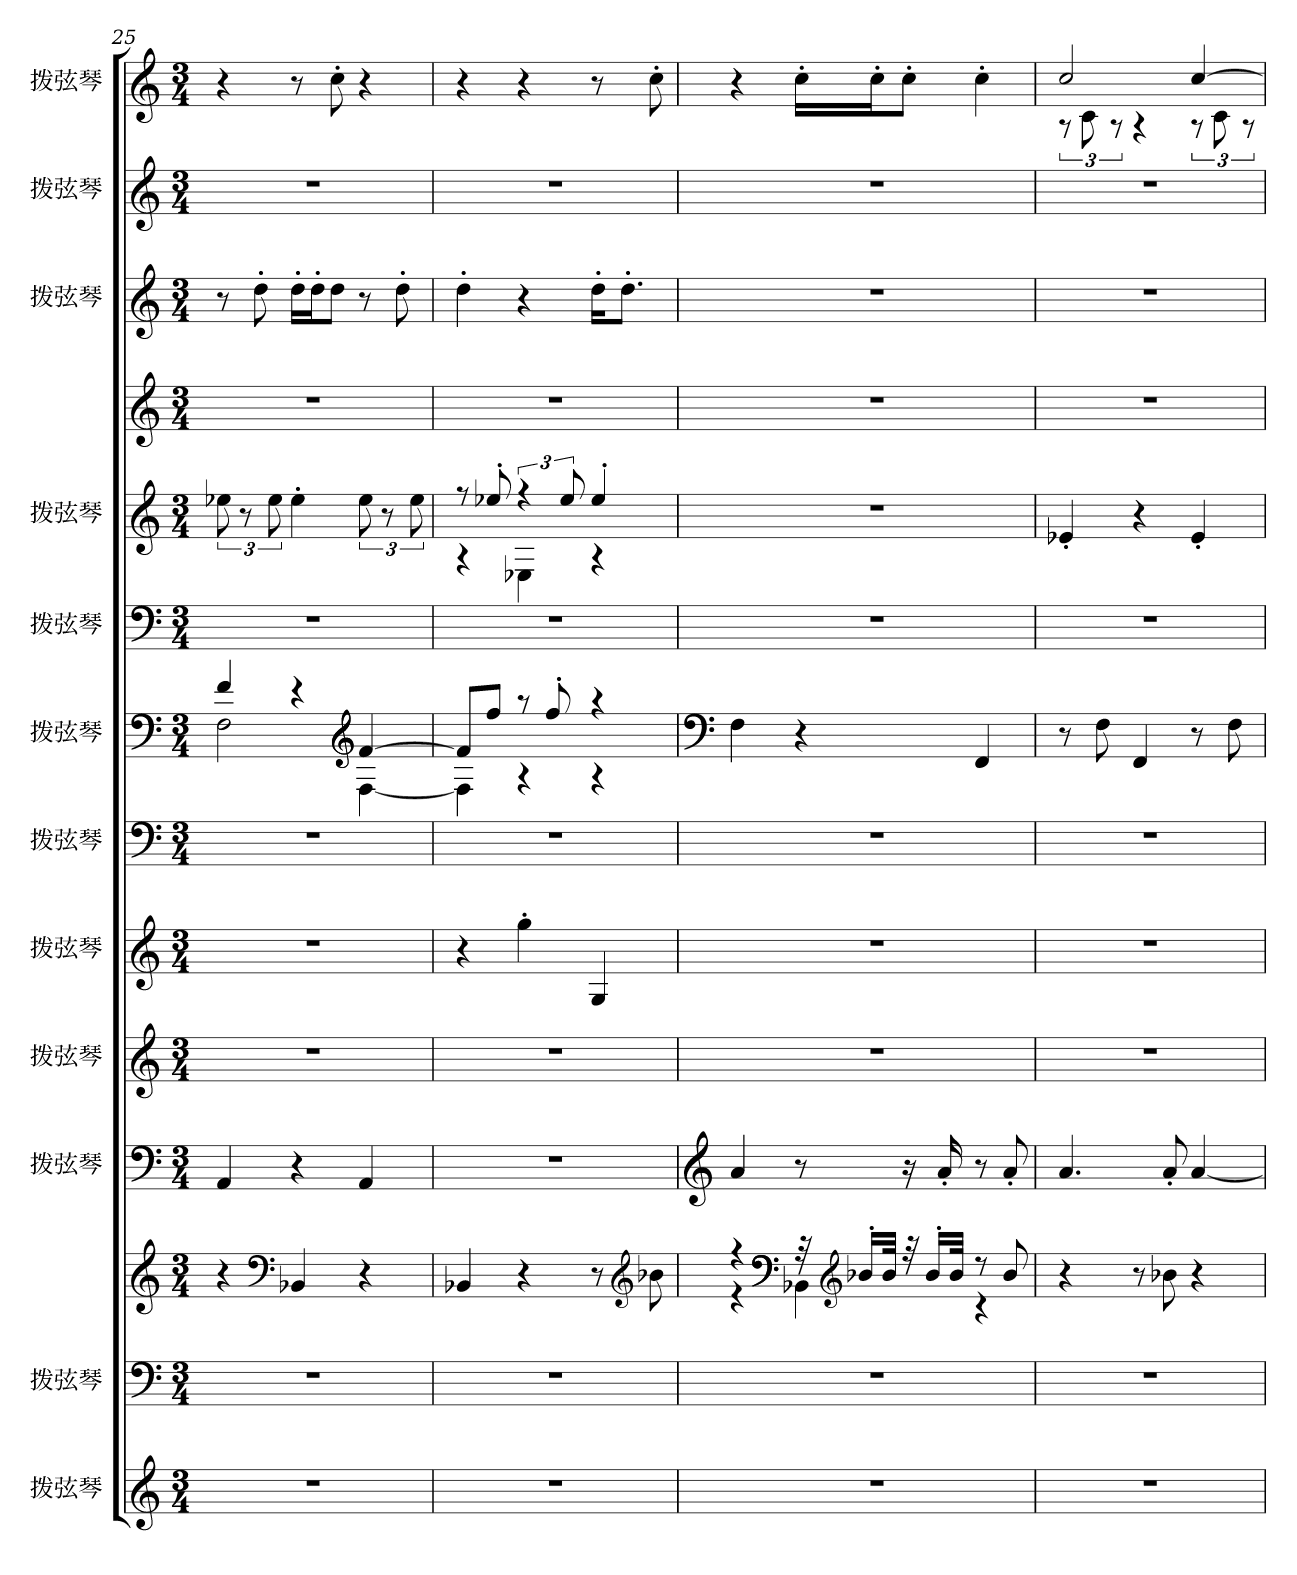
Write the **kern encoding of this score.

**kern	**kern	**kern	**kern	**kern	**kern	**kern	**kern	**kern	**kern	**kern	**kern	**kern	**kern
*part12	*part11	*part11	*part10	*part9	*part8	*part7	*part6	*part5	*part4	*part4	*part3	*part2	*part1
*staff14	*staff13	*staff12	*staff11	*staff10	*staff9	*staff8	*staff7	*staff6	*staff5	*staff4	*staff3	*staff2	*staff1
*I"拨弦琴	*I"拨弦琴	*	*I"拨弦琴	*I"拨弦琴	*I"拨弦琴	*I"拨弦琴	*I"拨弦琴	*I"拨弦琴	*I"拨弦琴	*	*I"拨弦琴	*I"拨弦琴	*I"拨弦琴
*clefG2	*clefF4	*clefG2	*clefF4	*clefG2	*clefG2	*clefF4	*clefF4	*clefF4	*clefG2	*clefG2	*clefG2	*clefG2	*clefG2
*k[]	*k[]	*k[]	*k[]	*k[]	*k[]	*k[]	*k[]	*k[]	*k[]	*k[]	*k[]	*k[]	*k[]
*M3/4	*M3/4	*M3/4	*M3/4	*M3/4	*M3/4	*M3/4	*M3/4	*M3/4	*M3/4	*M3/4	*M3/4	*M3/4	*M3/4
=25	=25	=25	=25	=25	=25	=25	=25	=25	=25	=25	=25	=25	=25
*	*	*	*	*	*	*	*^	*	*	*	*	*	*
2.r	2.r	4r	4AA/	2.r	2.r	2.r	4f/	2F\	2.r	12ee-X\	2.r	8r	2.r	4r
.	.	.	.	.	.	.	.	.	.	12r	.	.	.	.
.	.	.	.	.	.	.	.	.	.	.	.	8dd'\	.	.
.	.	.	.	.	.	.	.	.	.	12ee-\	.	.	.	.
*	*	*clefF4	*	*	*	*	*	*	*	*	*	*	*	*
.	.	4BB-X/	4r	.	.	.	4r	.	.	4ee-'\	.	16dd'\LL	.	8r
.	.	.	.	.	.	.	.	.	.	.	.	16dd'\J	.	.
.	.	.	.	.	.	.	.	.	.	.	.	8dd\J	.	8cc'\
*	*	*	*	*	*	*	*clefG2	*	*	*	*	*	*	*
.	.	4r	4AA/	.	.	.	[4f/	[4F\	.	12ee-\	.	8r	.	4r
.	.	.	.	.	.	.	.	.	.	12r	.	.	.	.
.	.	.	.	.	.	.	.	.	.	.	.	8dd'\	.	.
.	.	.	.	.	.	.	.	.	.	12ee-\	.	.	.	.
!!LO:PB:g=z
=26	=26	=26	=26	=26	=26	=26	=26	=26	=26	=26	=26	=26	=26	=26
*	*	*	*	*	*	*	*	*	*	*^	*	*	*	*
2.r	2.r	4BB-X/	2.r	2.r	4r	2.r	8f/L]	4F\]	2.r	8r	4r	2.r	4dd'\	2.r	4r
.	.	.	.	.	.	.	8ff/J	.	.	8ee-X'/	.	.	.	.	.
.	.	4r	.	.	4gg'\	.	8r	4r	.	6r	4E-X\	.	4r	.	4r
.	.	.	.	.	.	.	8ff'/	.	.	.	.	.	.	.	.
.	.	.	.	.	.	.	.	.	.	12ee-/	.	.	.	.	.
.	.	8r	.	.	4G/	.	4r	4r	.	4ee-'/	4r	.	16dd'\KL	.	8r
.	.	.	.	.	.	.	.	.	.	.	.	.	8.dd'\J	.	.
*	*	*clefG2	*	*	*	*	*	*	*	*	*	*	*	*	*
.	.	8b-X\	.	.	.	.	.	.	.	.	.	.	.	.	8cc'\
*	*	*	*	*	*	*	*v	*v	*	*v	*v	*	*	*	*
=27	=27	=27	=27	=27	=27	=27	=27	=27	=27	=27	=27	=27	=27
*	*	*	*clefG2	*	*	*	*clefF4	*	*	*	*	*	*
*	*	*^	*	*	*	*	*	*	*	*	*	*	*
2.r	2.r	4r	4r	4a/	2.r	2.r	2.r	4F\	2.r	2.r	2.r	2.r	2.r	4r
*	*	*clefF4	*	*	*	*	*	*	*	*	*	*	*	*
.	.	32r	4BB-X\	8r	.	.	.	4r	.	.	.	.	.	16cc'\LL
*	*	*clefG2	*	*	*	*	*	*	*	*	*	*	*	*
.	.	16b-X'/LL	.	.	.	.	.	.	.	.	.	.	.	.
.	.	.	.	.	.	.	.	.	.	.	.	.	.	16cc'\J
.	.	32b-/JJk	.	.	.	.	.	.	.	.	.	.	.	.
.	.	32r	.	16r	.	.	.	.	.	.	.	.	.	8cc'\J
.	.	16b-'/LL	.	.	.	.	.	.	.	.	.	.	.	.
.	.	.	.	16a'/	.	.	.	.	.	.	.	.	.	.
.	.	32b-/JJk	.	.	.	.	.	.	.	.	.	.	.	.
.	.	8r	4r	8r	.	.	.	4FF/	.	.	.	.	.	4cc'\
.	.	8b-/	.	8a'/	.	.	.	.	.	.	.	.	.	.
*	*	*v	*v	*	*	*	*	*	*	*	*	*	*	*
=28	=28	=28	=28	=28	=28	=28	=28	=28	=28	=28	=28	=28	=28
*	*	*	*	*	*	*	*	*	*	*	*	*	*^
2.r	2.r	4r	4.a/	2.r	2.r	2.r	8r	2.r	4e-X'/	2.r	2.r	2.r	2cc/	12r
.	.	.	.	.	.	.	.	.	.	.	.	.	.	12c\
.	.	.	.	.	.	.	8F\	.	.	.	.	.	.	.
.	.	.	.	.	.	.	.	.	.	.	.	.	.	12r
.	.	8r	.	.	.	.	4FF/	.	4r	.	.	.	.	4r
.	.	8b-X\	8a'/	.	.	.	.	.	.	.	.	.	.	.
.	.	4r	[4a/	.	.	.	8r	.	4e-'/	.	.	.	[4cc/	12r
.	.	.	.	.	.	.	.	.	.	.	.	.	.	12c\
.	.	.	.	.	.	.	8F\	.	.	.	.	.	.	.
.	.	.	.	.	.	.	.	.	.	.	.	.	.	12r
*	*	*	*	*	*	*	*	*	*	*	*	*	*v	*v
=	=	=	=	=	=	=	=	=	=	=	=	=	=
*-	*-	*-	*-	*-	*-	*-	*-	*-	*-	*-	*-	*-	*-
